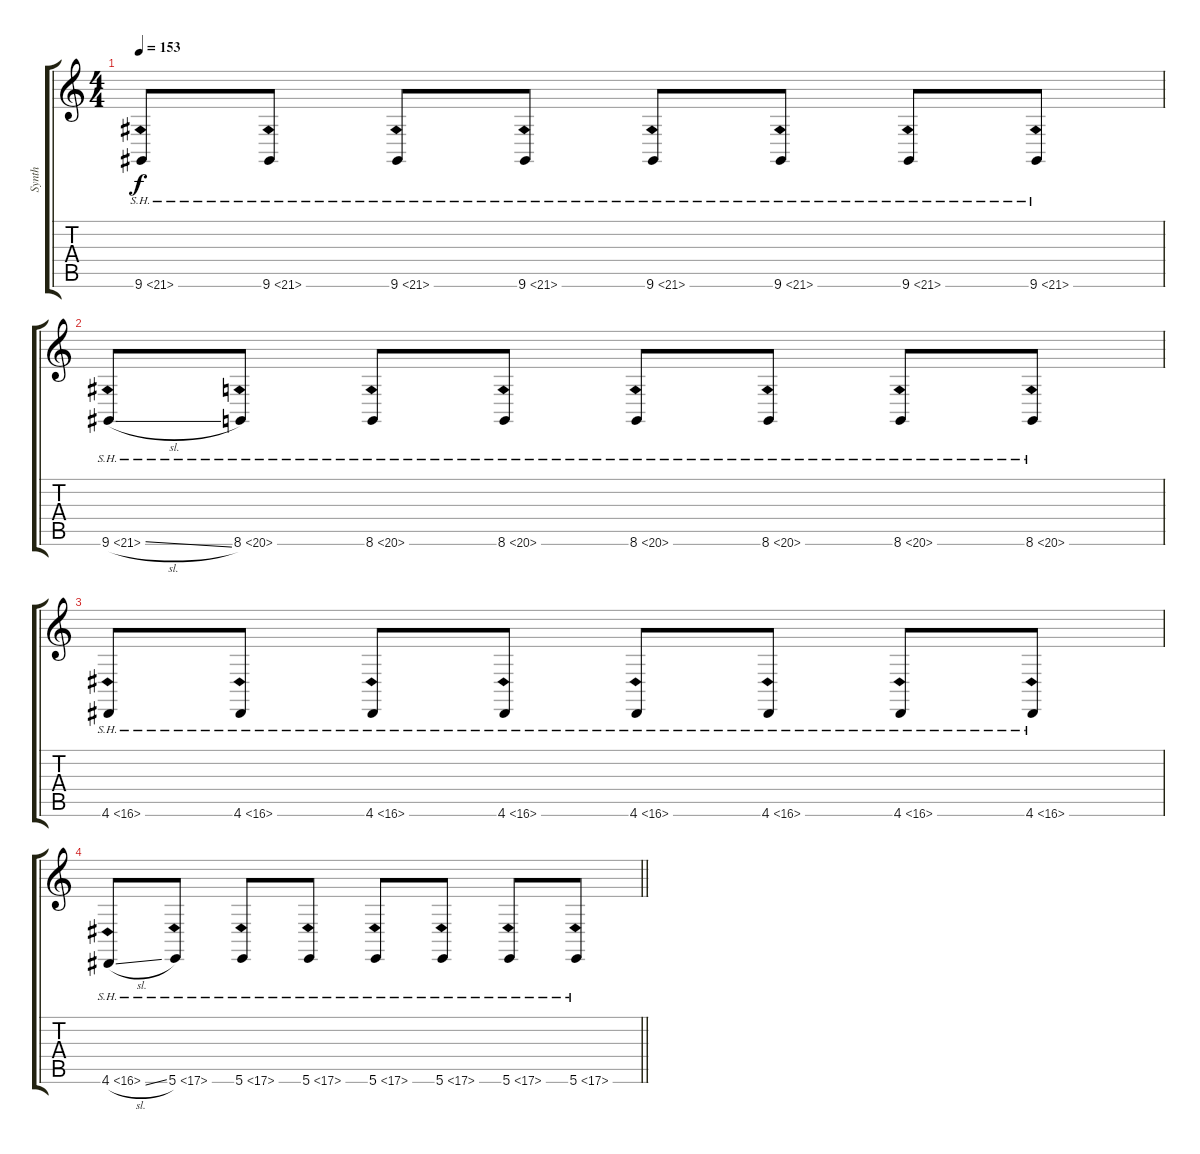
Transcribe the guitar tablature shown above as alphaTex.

\track ("Synth" "Synth") {instrument lead2sawtooth}
\staff {score tabs}
\tuning (Db4 Ab3 E3 B2 Gb2 B1) {hide}
\ts (4 4)
\tempo 153
\clef g2
\ks c
9.6{sh 12}.8{dy f} 9.6{sh 12}.8 9.6{sh 12}.8 9.6{sh 12}.8 9.6{sh 12}.8 9.6{sh 12}.8 9.6{sh 12}.8 9.6{sh 12}.8 |
9.6{sh 12 sl}.8 8.6{sh 12}.8 8.6{sh 12}.8 8.6{sh 12}.8 8.6{sh 12}.8 8.6{sh 12}.8 8.6{sh 12}.8 8.6{sh 12}.8 |
4.6{sh 12}.8 4.6{sh 12}.8 4.6{sh 12}.8 4.6{sh 12}.8 4.6{sh 12}.8 4.6{sh 12}.8 4.6{sh 12}.8 4.6{sh 12}.8 |
\barLineRight lightlight
4.6{sh 12 sl}.8 5.6{sh 12}.8 5.6{sh 12}.8 5.6{sh 12}.8 5.6{sh 12}.8 5.6{sh 12}.8 5.6{sh 12}.8 5.6{sh 12}.8
